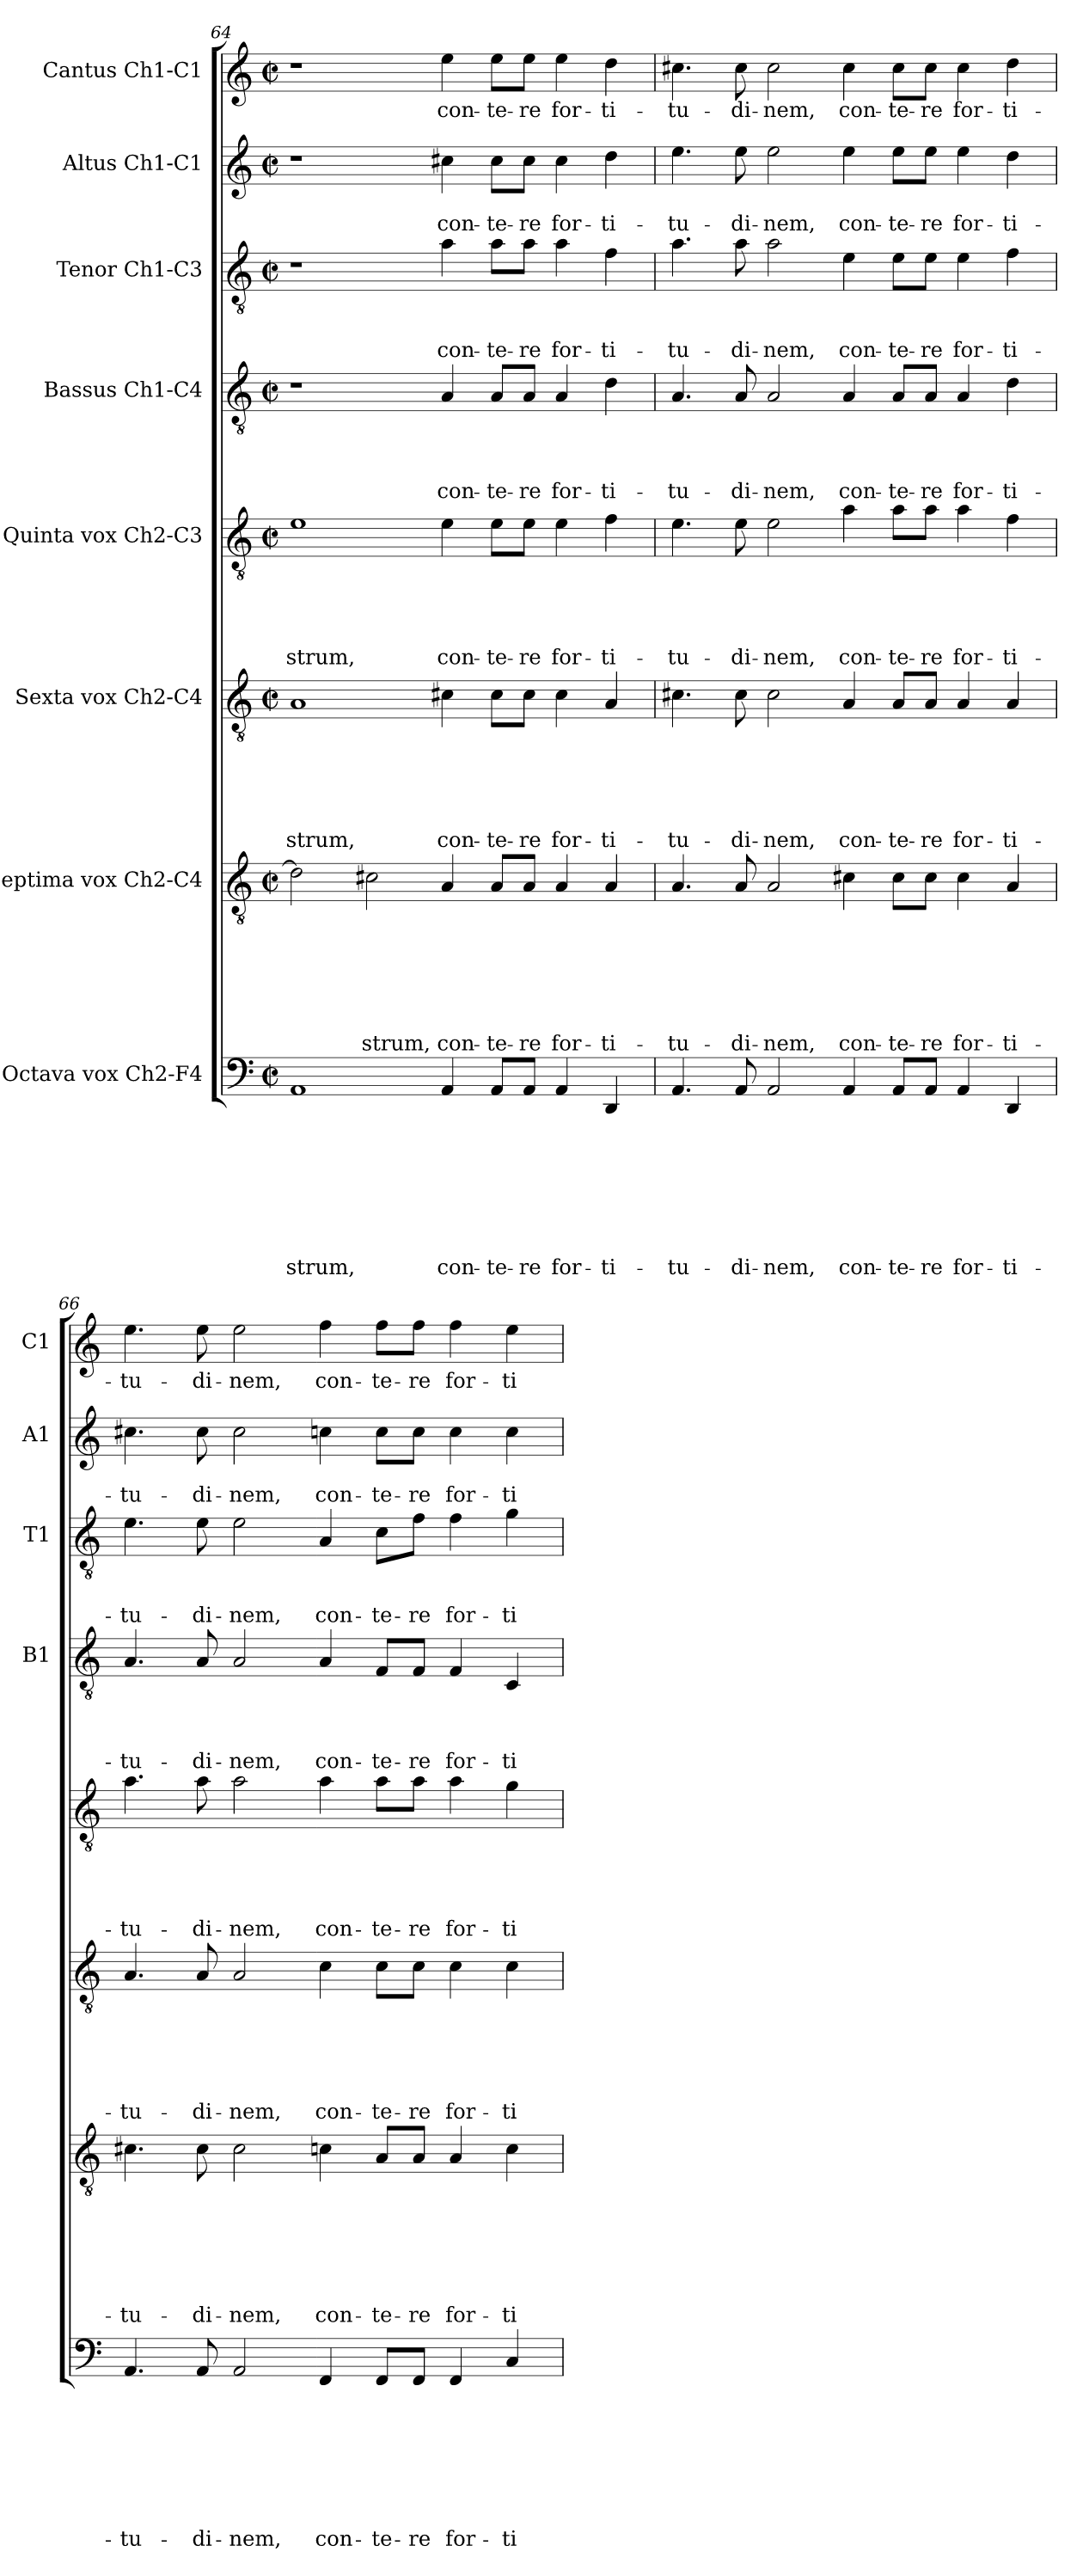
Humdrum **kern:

**kern	**text	**text	**text	**text	**text	**text	**text	**text	**kern	**text	**text	**text	**text	**text	**text	**text	**kern	**text	**text	**text	**text	**text	**text	**kern	**text	**text	**text	**text	**text	**kern	**text	**text	**text	**text	**kern	**text	**text	**text	**kern	**text	**text	**kern	**text
*part8	*part8	*part8	*part8	*part8	*part8	*part8	*part8	*part8	*part7	*part7	*part7	*part7	*part7	*part7	*part7	*part7	*part6	*part6	*part6	*part6	*part6	*part6	*part6	*part5	*part5	*part5	*part5	*part5	*part5	*part4	*part4	*part4	*part4	*part4	*part3	*part3	*part3	*part3	*part2	*part2	*part2	*part1	*part1
*staff8	*staff8	*staff8	*staff8	*staff8	*staff8	*staff8	*staff8	*staff8	*staff7	*staff7	*staff7	*staff7	*staff7	*staff7	*staff7	*staff7	*staff6	*staff6	*staff6	*staff6	*staff6	*staff6	*staff6	*staff5	*staff5	*staff5	*staff5	*staff5	*staff5	*staff4	*staff4	*staff4	*staff4	*staff4	*staff3	*staff3	*staff3	*staff3	*staff2	*staff2	*staff2	*staff1	*staff1
*I"Octava vox Ch2-F4	*	*	*	*	*	*	*	*	*I"Septima vox Ch2-C4	*	*	*	*	*	*	*	*I"Sexta vox Ch2-C4	*	*	*	*	*	*	*I"Quinta vox Ch2-C3	*	*	*	*	*	*I"Bassus Ch1-C4	*	*	*	*	*I"Tenor Ch1-C3	*	*	*	*I"Altus Ch1-C1	*	*	*I"Cantus Ch1-C1	*
*	*	*	*	*	*	*	*	*	*	*	*	*	*	*	*	*	*	*	*	*	*	*	*	*	*	*	*	*	*	*I'B1	*	*	*	*	*I'T1	*	*	*	*I'A1	*	*	*I'C1	*
!!LO:LB:g=z
*clefF4	*	*	*	*	*	*	*	*	*clefGv2	*	*	*	*	*	*	*	*clefGv2	*	*	*	*	*	*	*clefGv2	*	*	*	*	*	*clefGv2	*	*	*	*	*clefGv2	*	*	*	*clefG2	*	*	*clefG2	*
*k[]	*	*	*	*	*	*	*	*	*k[]	*	*	*	*	*	*	*	*k[]	*	*	*	*	*	*	*k[]	*	*	*	*	*	*k[]	*	*	*	*	*k[]	*	*	*	*k[]	*	*	*k[]	*
*C:	*	*	*	*	*	*	*	*	*C:	*	*	*	*	*	*	*	*C:	*	*	*	*	*	*	*C:	*	*	*	*	*	*C:	*	*	*	*	*C:	*	*	*	*C:	*	*	*C:	*
*M2/2	*	*	*	*	*	*	*	*	*M2/2	*	*	*	*	*	*	*	*M2/2	*	*	*	*	*	*	*M2/2	*	*	*	*	*	*M2/2	*	*	*	*	*M2/2	*	*	*	*M2/2	*	*	*M2/2	*
*met(c|)	*	*	*	*	*	*	*	*	*met(c|)	*	*	*	*	*	*	*	*met(c|)	*	*	*	*	*	*	*met(c|)	*	*	*	*	*	*met(c|)	*	*	*	*	*met(c|)	*	*	*	*met(c|)	*	*	*met(c|)	*
=64	=64	=64	=64	=64	=64	=64	=64	=64	=64	=64	=64	=64	=64	=64	=64	=64	=64	=64	=64	=64	=64	=64	=64	=64	=64	=64	=64	=64	=64	=64	=64	=64	=64	=64	=64	=64	=64	=64	=64	=64	=64	=64	=64
!	!	!	!	!	!	!	!	!LO:LY:b	!	!	!	!	!	!	!	!	!	!	!	!	!	!	!LO:LY:b	!	!	!	!	!	!LO:LY:b	!	!	!	!	!	!	!	!	!	!	!	!	!	!
1AA	.	.	.	.	.	.	.	-strum,	2d\]	.	.	.	.	.	.	.	1A	.	.	.	.	.	-strum,	1e	.	.	.	.	-strum,	1r	.	.	.	.	1r	.	.	.	1r	.	.	1r	.
!	!	!	!	!	!	!	!	!	!	!	!	!	!	!	!	!LO:LY:b	!	!	!	!	!	!	!	!	!	!	!	!	!	!	!	!	!	!	!	!	!	!	!	!	!	!	!
.	.	.	.	.	.	.	.	.	2c#X\	.	.	.	.	.	.	-strum,	.	.	.	.	.	.	.	.	.	.	.	.	.	.	.	.	.	.	.	.	.	.	.	.	.	.	.
!	!	!	!	!	!	!	!	!LO:LY:b	!	!	!	!	!	!	!	!LO:LY:b	!	!	!	!	!	!	!LO:LY:b	!	!	!	!	!	!LO:LY:b	!	!	!	!	!LO:LY:b	!	!	!	!LO:LY:b	!	!	!LO:LY:b	!	!LO:LY:b
4AA/	.	.	.	.	.	.	.	con-	4A/	.	.	.	.	.	.	con-	4c#X\	.	.	.	.	.	con-	4e\	.	.	.	.	con-	4A/	.	.	.	con-	4a\	.	.	con-	4cc#X\	.	con-	4ee\	con-
!	!	!	!	!	!	!	!	!LO:LY:b	!	!	!	!	!	!	!	!LO:LY:b	!	!	!	!	!	!	!LO:LY:b	!	!	!	!	!	!LO:LY:b	!	!	!	!	!LO:LY:b	!	!	!	!LO:LY:b	!	!	!LO:LY:b	!	!LO:LY:b
8AA/L	.	.	.	.	.	.	.	-te-	8A/L	.	.	.	.	.	.	-te-	8c#\L	.	.	.	.	.	-te-	8e\L	.	.	.	.	-te-	8A/L	.	.	.	-te-	8a\L	.	.	-te-	8cc#\L	.	-te-	8ee\L	-te-
!	!	!	!	!	!	!	!	!LO:LY:b	!	!	!	!	!	!	!	!LO:LY:b	!	!	!	!	!	!	!LO:LY:b	!	!	!	!	!	!LO:LY:b	!	!	!	!	!LO:LY:b	!	!	!	!LO:LY:b	!	!	!LO:LY:b	!	!LO:LY:b
8AA/J	.	.	.	.	.	.	.	-re	8A/J	.	.	.	.	.	.	-re	8c#\J	.	.	.	.	.	-re	8e\J	.	.	.	.	-re	8A/J	.	.	.	-re	8a\J	.	.	-re	8cc#\J	.	-re	8ee\J	-re
!	!	!	!	!	!	!	!	!LO:LY:b	!	!	!	!	!	!	!	!LO:LY:b	!	!	!	!	!	!	!LO:LY:b	!	!	!	!	!	!LO:LY:b	!	!	!	!	!LO:LY:b	!	!	!	!LO:LY:b	!	!	!LO:LY:b	!	!LO:LY:b
4AA/	.	.	.	.	.	.	.	for-	4A/	.	.	.	.	.	.	for-	4c#\	.	.	.	.	.	for-	4e\	.	.	.	.	for-	4A/	.	.	.	for-	4a\	.	.	for-	4cc#\	.	for-	4ee\	for-
!	!	!	!	!	!	!	!	!LO:LY:b	!	!	!	!	!	!	!	!LO:LY:b	!	!	!	!	!	!	!LO:LY:b	!	!	!	!	!	!LO:LY:b	!	!	!	!	!LO:LY:b	!	!	!	!LO:LY:b	!	!	!LO:LY:b	!	!LO:LY:b
4DD/	.	.	.	.	.	.	.	-ti-	4A/	.	.	.	.	.	.	-ti-	4A/	.	.	.	.	.	-ti-	4f\	.	.	.	.	-ti-	4d\	.	.	.	-ti-	4f\	.	.	-ti-	4dd\	.	-ti-	4dd\	-ti-
=65	=65	=65	=65	=65	=65	=65	=65	=65	=65	=65	=65	=65	=65	=65	=65	=65	=65	=65	=65	=65	=65	=65	=65	=65	=65	=65	=65	=65	=65	=65	=65	=65	=65	=65	=65	=65	=65	=65	=65	=65	=65	=65	=65
!	!	!	!	!	!	!	!	!LO:LY:b	!	!	!	!	!	!	!	!LO:LY:b	!	!	!	!	!	!	!LO:LY:b	!	!	!	!	!	!LO:LY:b	!	!	!	!	!LO:LY:b	!	!	!	!LO:LY:b	!	!	!LO:LY:b	!	!LO:LY:b
4.AA/	.	.	.	.	.	.	.	-tu-	4.A/	.	.	.	.	.	.	-tu-	4.c#X\	.	.	.	.	.	-tu-	4.e\	.	.	.	.	-tu-	4.A/	.	.	.	-tu-	4.a\	.	.	-tu-	4.ee\	.	-tu-	4.cc#X\	-tu-
!	!	!	!	!	!	!	!	!LO:LY:b	!	!	!	!	!	!	!	!LO:LY:b	!	!	!	!	!	!	!LO:LY:b	!	!	!	!	!	!LO:LY:b	!	!	!	!	!LO:LY:b	!	!	!	!LO:LY:b	!	!	!LO:LY:b	!	!LO:LY:b
8AA/	.	.	.	.	.	.	.	-di-	8A/	.	.	.	.	.	.	-di-	8c#\	.	.	.	.	.	-di-	8e\	.	.	.	.	-di-	8A/	.	.	.	-di-	8a\	.	.	-di-	8ee\	.	-di-	8cc#\	-di-
!	!	!	!	!	!	!	!	!LO:LY:b	!	!	!	!	!	!	!	!LO:LY:b	!	!	!	!	!	!	!LO:LY:b	!	!	!	!	!	!LO:LY:b	!	!	!	!	!LO:LY:b	!	!	!	!LO:LY:b	!	!	!LO:LY:b	!	!LO:LY:b
2AA/	.	.	.	.	.	.	.	-nem,	2A/	.	.	.	.	.	.	-nem,	2c#\	.	.	.	.	.	-nem,	2e\	.	.	.	.	-nem,	2A/	.	.	.	-nem,	2a\	.	.	-nem,	2ee\	.	-nem,	2cc#\	-nem,
!	!	!	!	!	!	!	!	!LO:LY:b	!	!	!	!	!	!	!	!LO:LY:b	!	!	!	!	!	!	!LO:LY:b	!	!	!	!	!	!LO:LY:b	!	!	!	!	!LO:LY:b	!	!	!	!LO:LY:b	!	!	!LO:LY:b	!	!LO:LY:b
4AA/	.	.	.	.	.	.	.	con-	4c#X\	.	.	.	.	.	.	con-	4A/	.	.	.	.	.	con-	4a\	.	.	.	.	con-	4A/	.	.	.	con-	4e\	.	.	con-	4ee\	.	con-	4cc#\	con-
!	!	!	!	!	!	!	!	!LO:LY:b	!	!	!	!	!	!	!	!LO:LY:b	!	!	!	!	!	!	!LO:LY:b	!	!	!	!	!	!LO:LY:b	!	!	!	!	!LO:LY:b	!	!	!	!LO:LY:b	!	!	!LO:LY:b	!	!LO:LY:b
8AA/L	.	.	.	.	.	.	.	-te-	8c#\L	.	.	.	.	.	.	-te-	8A/L	.	.	.	.	.	-te-	8a\L	.	.	.	.	-te-	8A/L	.	.	.	-te-	8e\L	.	.	-te-	8ee\L	.	-te-	8cc#\L	-te-
!	!	!	!	!	!	!	!	!LO:LY:b	!	!	!	!	!	!	!	!LO:LY:b	!	!	!	!	!	!	!LO:LY:b	!	!	!	!	!	!LO:LY:b	!	!	!	!	!LO:LY:b	!	!	!	!LO:LY:b	!	!	!LO:LY:b	!	!LO:LY:b
8AA/J	.	.	.	.	.	.	.	-re	8c#\J	.	.	.	.	.	.	-re	8A/J	.	.	.	.	.	-re	8a\J	.	.	.	.	-re	8A/J	.	.	.	-re	8e\J	.	.	-re	8ee\J	.	-re	8cc#\J	-re
!	!	!	!	!	!	!	!	!LO:LY:b	!	!	!	!	!	!	!	!LO:LY:b	!	!	!	!	!	!	!LO:LY:b	!	!	!	!	!	!LO:LY:b	!	!	!	!	!LO:LY:b	!	!	!	!LO:LY:b	!	!	!LO:LY:b	!	!LO:LY:b
4AA/	.	.	.	.	.	.	.	for-	4c#\	.	.	.	.	.	.	for-	4A/	.	.	.	.	.	for-	4a\	.	.	.	.	for-	4A/	.	.	.	for-	4e\	.	.	for-	4ee\	.	for-	4cc#\	for-
!	!	!	!	!	!	!	!	!LO:LY:b	!	!	!	!	!	!	!	!LO:LY:b	!	!	!	!	!	!	!LO:LY:b	!	!	!	!	!	!LO:LY:b	!	!	!	!	!LO:LY:b	!	!	!	!LO:LY:b	!	!	!LO:LY:b	!	!LO:LY:b
4DD/	.	.	.	.	.	.	.	-ti-	4A/	.	.	.	.	.	.	-ti-	4A/	.	.	.	.	.	-ti-	4f\	.	.	.	.	-ti-	4d\	.	.	.	-ti-	4f\	.	.	-ti-	4dd\	.	-ti-	4dd\	-ti-
=66	=66	=66	=66	=66	=66	=66	=66	=66	=66	=66	=66	=66	=66	=66	=66	=66	=66	=66	=66	=66	=66	=66	=66	=66	=66	=66	=66	=66	=66	=66	=66	=66	=66	=66	=66	=66	=66	=66	=66	=66	=66	=66	=66
!	!	!	!	!	!	!	!	!LO:LY:b	!	!	!	!	!	!	!	!LO:LY:b	!	!	!	!	!	!	!LO:LY:b	!	!	!	!	!	!LO:LY:b	!	!	!	!	!LO:LY:b	!	!	!	!LO:LY:b	!	!	!LO:LY:b	!	!LO:LY:b
4.AA/	.	.	.	.	.	.	.	-tu-	4.c#X\	.	.	.	.	.	.	-tu-	4.A/	.	.	.	.	.	-tu-	4.a\	.	.	.	.	-tu-	4.A/	.	.	.	-tu-	4.e\	.	.	-tu-	4.cc#X\	.	-tu-	4.ee\	-tu-
!	!	!	!	!	!	!	!	!LO:LY:b	!	!	!	!	!	!	!	!LO:LY:b	!	!	!	!	!	!	!LO:LY:b	!	!	!	!	!	!LO:LY:b	!	!	!	!	!LO:LY:b	!	!	!	!LO:LY:b	!	!	!LO:LY:b	!	!LO:LY:b
8AA/	.	.	.	.	.	.	.	-di-	8c#\	.	.	.	.	.	.	-di-	8A/	.	.	.	.	.	-di-	8a\	.	.	.	.	-di-	8A/	.	.	.	-di-	8e\	.	.	-di-	8cc#\	.	-di-	8ee\	-di-
!	!	!	!	!	!	!	!	!LO:LY:b	!	!	!	!	!	!	!	!LO:LY:b	!	!	!	!	!	!	!LO:LY:b	!	!	!	!	!	!LO:LY:b	!	!	!	!	!LO:LY:b	!	!	!	!LO:LY:b	!	!	!LO:LY:b	!	!LO:LY:b
2AA/	.	.	.	.	.	.	.	-nem,	2c#\	.	.	.	.	.	.	-nem,	2A/	.	.	.	.	.	-nem,	2a\	.	.	.	.	-nem,	2A/	.	.	.	-nem,	2e\	.	.	-nem,	2cc#\	.	-nem,	2ee\	-nem,
!	!	!	!	!	!	!	!	!LO:LY:b	!	!	!	!	!	!	!	!LO:LY:b	!	!	!	!	!	!	!LO:LY:b	!	!	!	!	!	!LO:LY:b	!	!	!	!	!LO:LY:b	!	!	!	!LO:LY:b	!	!	!LO:LY:b	!	!LO:LY:b
4FF/	.	.	.	.	.	.	.	con-	4cn\	.	.	.	.	.	.	con-	4c\	.	.	.	.	.	con-	4a\	.	.	.	.	con-	4A/	.	.	.	con-	4A/	.	.	con-	4ccn\	.	con-	4ff\	con-
!	!	!	!	!	!	!	!	!LO:LY:b	!	!	!	!	!	!	!	!LO:LY:b	!	!	!	!	!	!	!LO:LY:b	!	!	!	!	!	!LO:LY:b	!	!	!	!	!LO:LY:b	!	!	!	!LO:LY:b	!	!	!LO:LY:b	!	!LO:LY:b
8FF/L	.	.	.	.	.	.	.	-te-	8A/L	.	.	.	.	.	.	-te-	8c\L	.	.	.	.	.	-te-	8a\L	.	.	.	.	-te-	8F/L	.	.	.	-te-	8c\L	.	.	-te-	8cc\L	.	-te-	8ff\L	-te-
!	!	!	!	!	!	!	!	!LO:LY:b	!	!	!	!	!	!	!	!LO:LY:b	!	!	!	!	!	!	!LO:LY:b	!	!	!	!	!	!LO:LY:b	!	!	!	!	!LO:LY:b	!	!	!	!LO:LY:b	!	!	!LO:LY:b	!	!LO:LY:b
8FF/J	.	.	.	.	.	.	.	-re	8A/J	.	.	.	.	.	.	-re	8c\J	.	.	.	.	.	-re	8a\J	.	.	.	.	-re	8F/J	.	.	.	-re	8f\J	.	.	-re	8cc\J	.	-re	8ff\J	-re
!	!	!	!	!	!	!	!	!LO:LY:b	!	!	!	!	!	!	!	!LO:LY:b	!	!	!	!	!	!	!LO:LY:b	!	!	!	!	!	!LO:LY:b	!	!	!	!	!LO:LY:b	!	!	!	!LO:LY:b	!	!	!LO:LY:b	!	!LO:LY:b
4FF/	.	.	.	.	.	.	.	for-	4A/	.	.	.	.	.	.	for-	4c\	.	.	.	.	.	for-	4a\	.	.	.	.	for-	4F/	.	.	.	for-	4f\	.	.	for-	4cc\	.	for-	4ff\	for-
!	!	!	!	!	!	!	!	!LO:LY:b	!	!	!	!	!	!	!	!LO:LY:b	!	!	!	!	!	!	!LO:LY:b	!	!	!	!	!	!LO:LY:b	!	!	!	!	!LO:LY:b	!	!	!	!LO:LY:b	!	!	!LO:LY:b	!	!LO:LY:b
4C/	.	.	.	.	.	.	.	-ti-	4c\	.	.	.	.	.	.	-ti-	4c\	.	.	.	.	.	-ti-	4g\	.	.	.	.	-ti-	4C/	.	.	.	-ti-	4g\	.	.	-ti-	4cc\	.	-ti-	4ee\	-ti-
=	=	=	=	=	=	=	=	=	=	=	=	=	=	=	=	=	=	=	=	=	=	=	=	=	=	=	=	=	=	=	=	=	=	=	=	=	=	=	=	=	=	=	=
*-	*-	*-	*-	*-	*-	*-	*-	*-	*-	*-	*-	*-	*-	*-	*-	*-	*-	*-	*-	*-	*-	*-	*-	*-	*-	*-	*-	*-	*-	*-	*-	*-	*-	*-	*-	*-	*-	*-	*-	*-	*-	*-	*-
